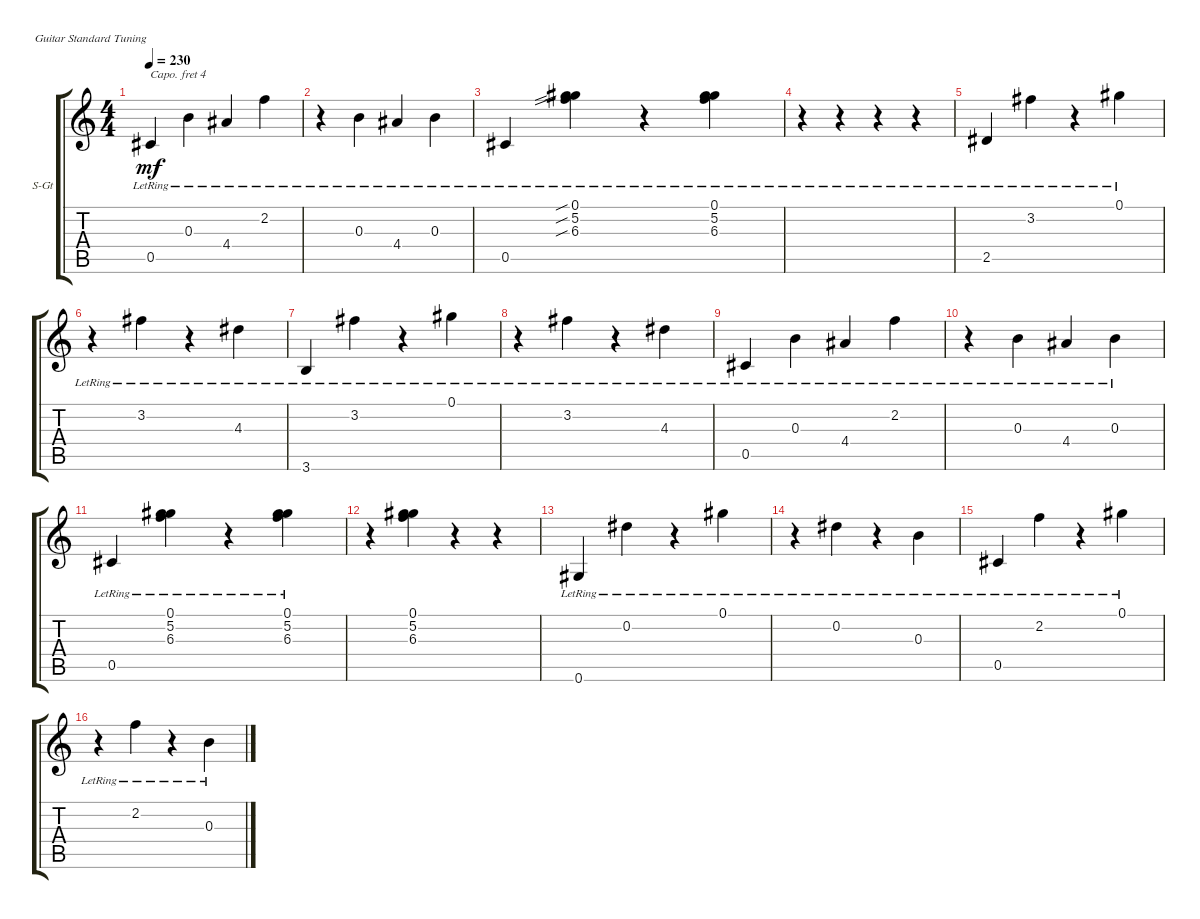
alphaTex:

\defaultSystemsLayout 4
\bracketExtendMode groupsimilarinstruments
\firstSystemTrackNameOrientation horizontal
\otherSystemsTrackNameOrientation horizontal
\track ("Gibson EJ-200 (Matthew)" "S-Gt") {instrument acousticguitarsteel}
\staff {score tabs}
\capo 4
\tuning (E4 B3 G3 D3 A2 E2)
\ts (4 4)
\tempo 230
\clef g2
\ks c
0.5{lr}.4{dy mf} 0.3{lr}.4 4.4{lr}.4 2.2{lr}.4 |
r.4 0.3{lr}.4 4.4{lr}.4 0.3{lr}.4 |
0.5{lr}.4 (0.1{sib lr} 5.2{sib lr} 6.3{sib lr}).4 r.4 (6.3{lr} 5.2{lr} 0.1{lr}).4 |
r.4 r.4 r.4 r.4 |
2.5{lr}.4 3.2{lr}.4 r.4 0.1{lr}.4 |
r.4 3.2{lr}.4 r.4 4.3{lr}.4 |
3.6{lr}.4 3.2{lr}.4 r.4 0.1{lr}.4 |
r.4 3.2{lr}.4 r.4 4.3{lr}.4 |
0.5{lr}.4 0.3{lr}.4 4.4{lr}.4 2.2{lr}.4 |
r.4 0.3{lr}.4 4.4{lr}.4 0.3{lr}.4 |
0.5{lr}.4 (0.1{lr} 5.2{lr} 6.3{lr}).4 r.4 (6.3{lr} 5.2{lr} 0.1{lr}).4 |
r.4 (0.1 5.2 6.3).4 r.4 r.4 |
0.6{lr}.4 0.2{lr}.4 r.4 0.1{lr}.4 |
r.4 0.2{lr}.4 r.4 0.3{lr}.4 |
0.5{lr}.4 2.2{lr}.4 r.4 0.1{lr}.4 |
r.4 2.2{lr}.4 r.4 0.3{lr}.4
